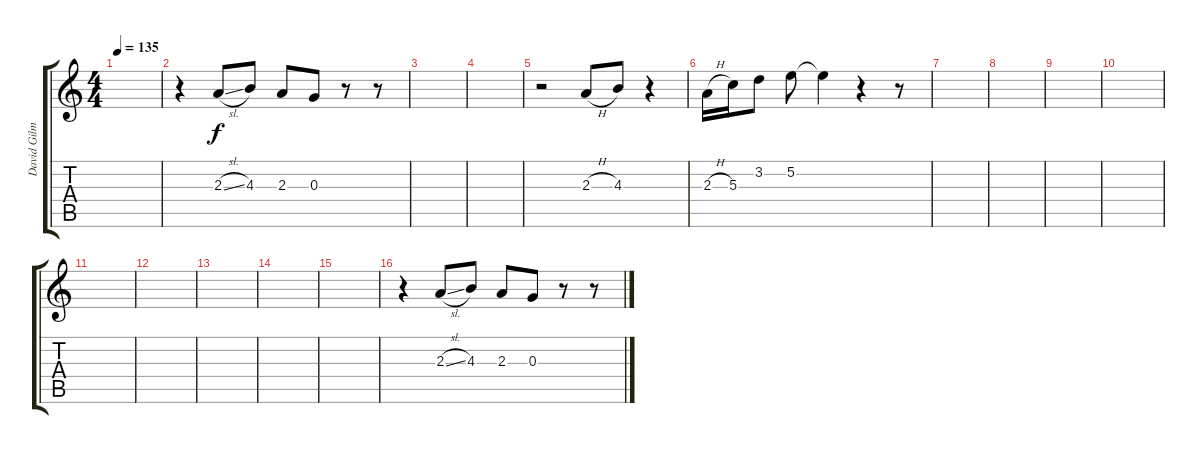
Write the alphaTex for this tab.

\track ("David Gilmor" "David Gilm") {instrument acousticguitarsteel}
\staff {score tabs}
\tuning (E4 B3 G3 D3 A2 E2) {hide}
\ts (4 4)
\tempo 135
\clef g2
\ks c
|
r.4{volume 16 balance 8} 2.3{sl}.8 4.3.8 2.3.8 0.3.8 r.8 r.8 |
|
|
r.2 2.3{h}.8 4.3.8 r.4 |
2.3{h}.16 5.3.16 3.2.8 5.2.8 5.2{t}.4 r.4 r.8 |
|
|
|
|
|
|
|
|
|
r.4 2.3{sl}.8 4.3.8 2.3.8 0.3.8 r.8 r.8
